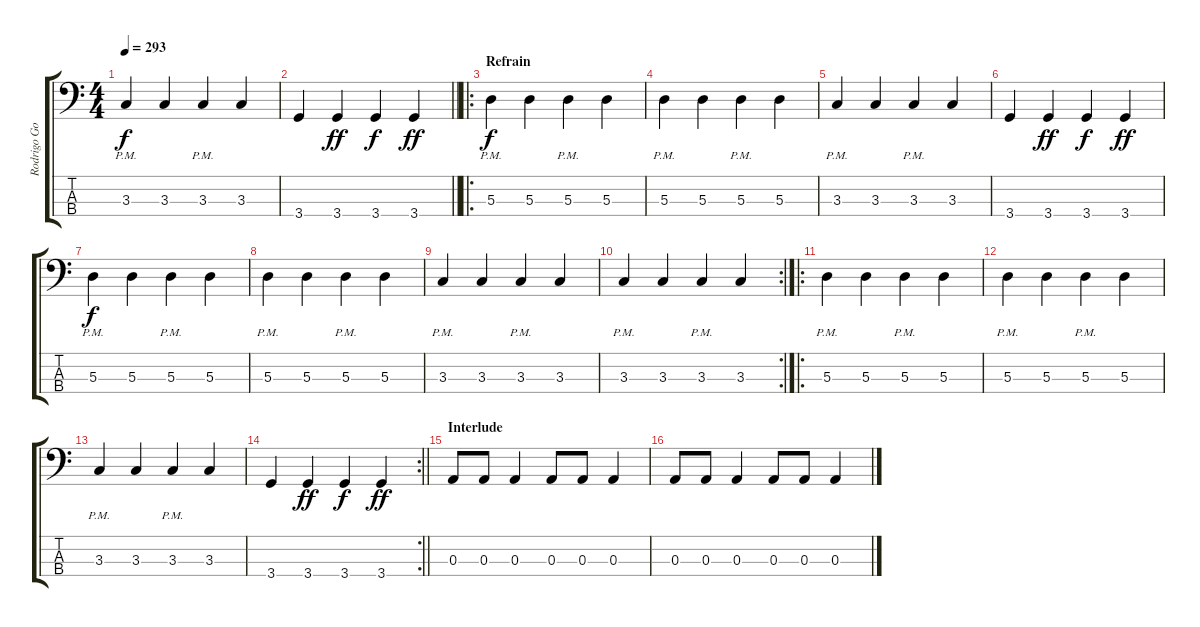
\track ("Rodrigo Gonzalez" "Rodrigo Go") {instrument electricbassfinger}
\staff {score tabs}
\tuning (G2 D2 A1 E1) {hide}
\ts (4 4)
\tempo 293
\clef f4
\ks c
3.3{pm}.4{dy f} 3.3.4 3.3{pm}.4 3.3.4 |
\barLineRight lightlight
3.4.4 3.4.4{dy ff} 3.4.4{dy f} 3.4.4{dy ff} |
\ro
\section ("" "Refrain")
5.3{pm}.4{dy f} 5.3.4 5.3{pm}.4 5.3.4 |
5.3{pm}.4 5.3.4 5.3{pm}.4 5.3.4 |
3.3{pm}.4 3.3.4 3.3{pm}.4 3.3.4 |
3.4.4 3.4.4{dy ff} 3.4.4{dy f} 3.4.4{dy ff} |
5.3{pm}.4{dy f} 5.3.4 5.3{pm}.4 5.3.4 |
5.3{pm}.4 5.3.4 5.3{pm}.4 5.3.4 |
3.3{pm}.4 3.3.4 3.3{pm}.4 3.3.4 |
\rc 2
3.3{pm}.4 3.3.4 3.3{pm}.4 3.3.4 |
\ro
5.3{pm}.4 5.3.4 5.3{pm}.4 5.3.4 |
5.3{pm}.4 5.3.4 5.3{pm}.4 5.3.4 |
3.3{pm}.4 3.3.4 3.3{pm}.4 3.3.4 |
\rc 2
\barLineRight lightlight
3.4.4 3.4.4{dy ff} 3.4.4{dy f} 3.4.4{dy ff} |
\section ("" "Interlude")
0.3.8 0.3.8 0.3.4 0.3.8 0.3.8 0.3.4 |
0.3.8 0.3.8 0.3.4 0.3.8 0.3.8 0.3.4
